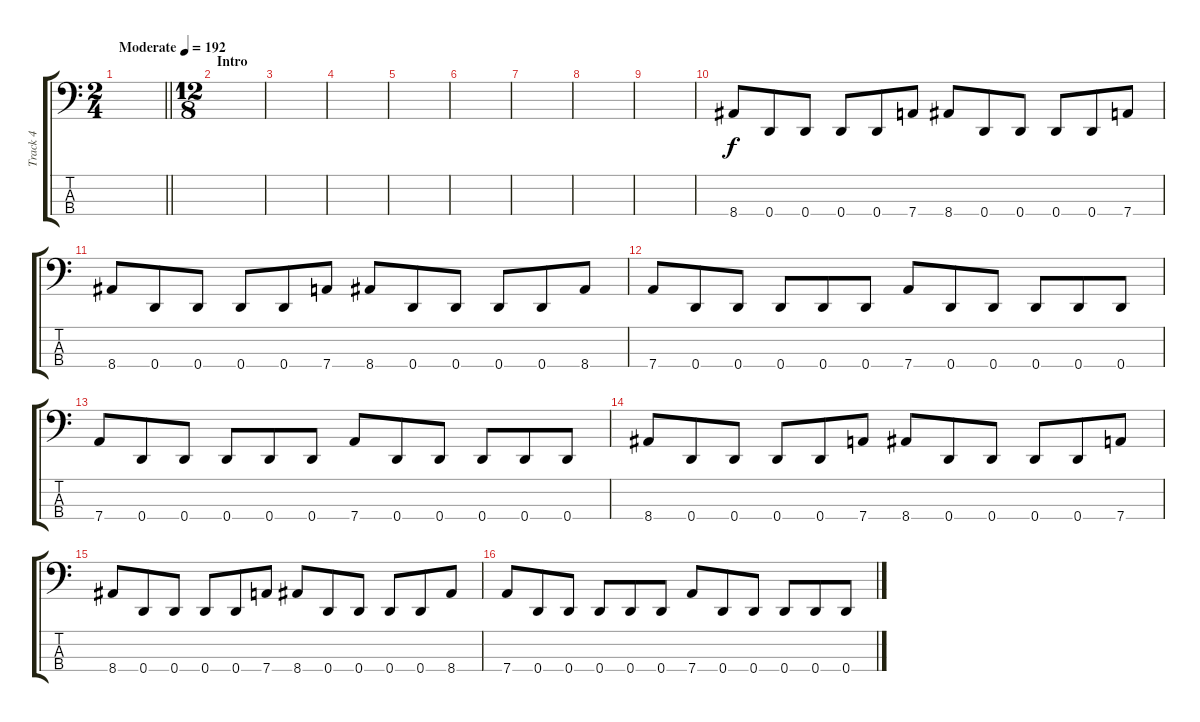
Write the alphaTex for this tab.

\track ("Track 4" "Track 4") {instrument electricbasspick}
\staff {score tabs}
\tuning (G2 D2 A1 D1) {hide}
\ts (2 4)
\tempo (192 "Moderate")
\clef f4
\barLineRight lightlight
\ks c
|
\ts (12 8)
\section ("" "Intro")
|
|
|
|
|
|
|
|
8.4.8 0.4.8 0.4.8 0.4.8 0.4.8 7.4.8 8.4.8 0.4.8 0.4.8 0.4.8 0.4.8 7.4.8 |
8.4.8 0.4.8 0.4.8 0.4.8 0.4.8 7.4.8 8.4.8 0.4.8 0.4.8 0.4.8 0.4.8 8.4.8 |
7.4.8 0.4.8 0.4.8 0.4.8 0.4.8 0.4.8 7.4.8 0.4.8 0.4.8 0.4.8 0.4.8 0.4.8 |
7.4.8 0.4.8 0.4.8 0.4.8 0.4.8 0.4.8 7.4.8 0.4.8 0.4.8 0.4.8 0.4.8 0.4.8 |
8.4.8 0.4.8 0.4.8 0.4.8 0.4.8 7.4.8 8.4.8 0.4.8 0.4.8 0.4.8 0.4.8 7.4.8 |
8.4.8 0.4.8 0.4.8 0.4.8 0.4.8 7.4.8 8.4.8 0.4.8 0.4.8 0.4.8 0.4.8 8.4.8 |
7.4.8 0.4.8 0.4.8 0.4.8 0.4.8 0.4.8 7.4.8 0.4.8 0.4.8 0.4.8 0.4.8 0.4.8
